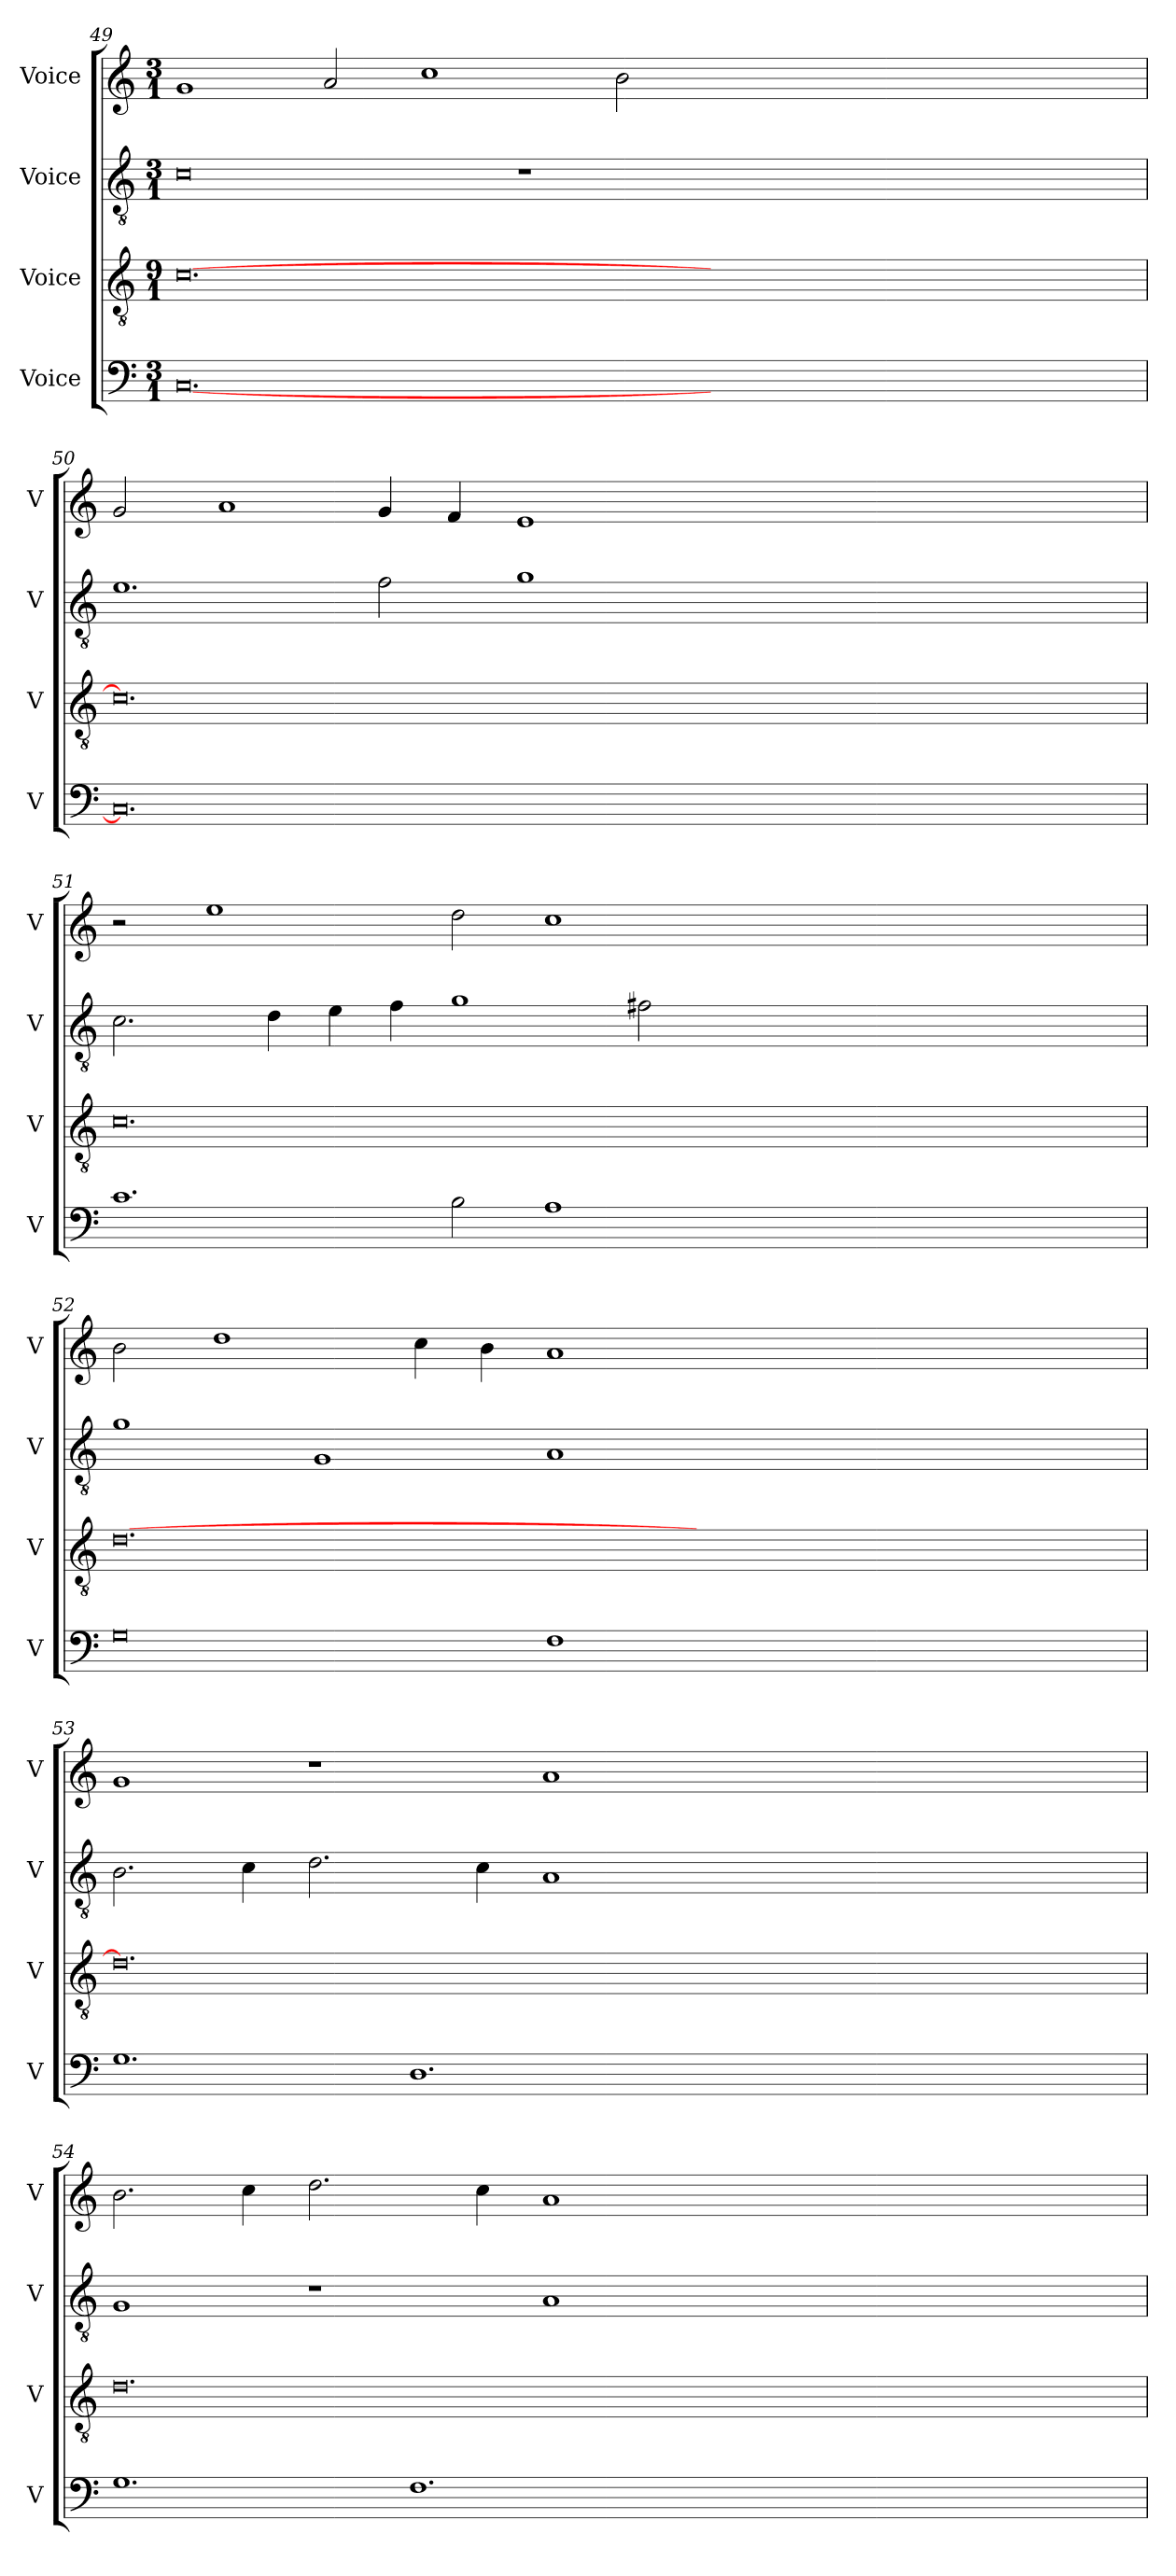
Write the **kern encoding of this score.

**kern	**kern	**kern	**kern
*part4	*part3	*part2	*part1
*staff4	*staff3	*staff2	*staff1
*I"Voice	*I"Voice	*I"Voice	*I"Voice
*I'V	*I'V	*I'V	*I'V
!!LO:LB:g=z
*clefF4	*clefGv2	*clefGv2	*clefG2
*k[]	*k[]	*k[]	*k[]
*M3/1	*M9/1	*M3/1	*M3/1
=49	=49	=49	=49
[0.C	[0.c	0c	1g
.	.	.	2a/
.	.	.	1cc
.	.	1r	.
.	.	.	2b\
00.ryy	00.ryy	00.ryy	00.ryy
!!LO:LB:g=z
=50	=50	=50	=50
0.C]	0.c]	1.e	2g/
.	.	.	1a
.	.	2f\	4g/
.	.	.	4f/
.	.	1g	1e
00.ryy	00.ryy	00.ryy	00.ryy
!!LO:PB:g=z
=51	=51	=51	=51
1.c	0.c	2.c\	2r
.	.	.	1ee
.	.	4d\	.
.	.	4e\	.
.	.	4f\	.
2B\	.	1g	2dd\
1A	.	.	1cc
.	.	2f#X\	.
00.ryy	00.ryy	00.ryy	00.ryy
!!LO:LB:g=z
=52	=52	=52	=52
0G	[0.d	1g	2b\
.	.	.	1dd
.	.	1G	.
.	.	.	4cc\
.	.	.	4b\
1F	.	1A	1a
00.ryy	00.ryy	00.ryy	00.ryy
!!LO:LB:g=z
=53	=53	=53	=53
1.G	0.d]	2.B\	1g
.	.	4c\	.
.	.	2.d\	1r
1.D	.	.	.
.	.	4c\	.
.	.	1A	1a
00.ryy	00.ryy	00.ryy	00.ryy
!!LO:LB:g=z
=54	=54	=54	=54
1.G	0.d	1G	2.b\
.	.	.	4cc\
.	.	1r	2.dd\
1.F	.	.	.
.	.	.	4cc\
.	.	1A	1a
00.ryy	00.ryy	00.ryy	00.ryy
=	=	=	=
*-	*-	*-	*-
